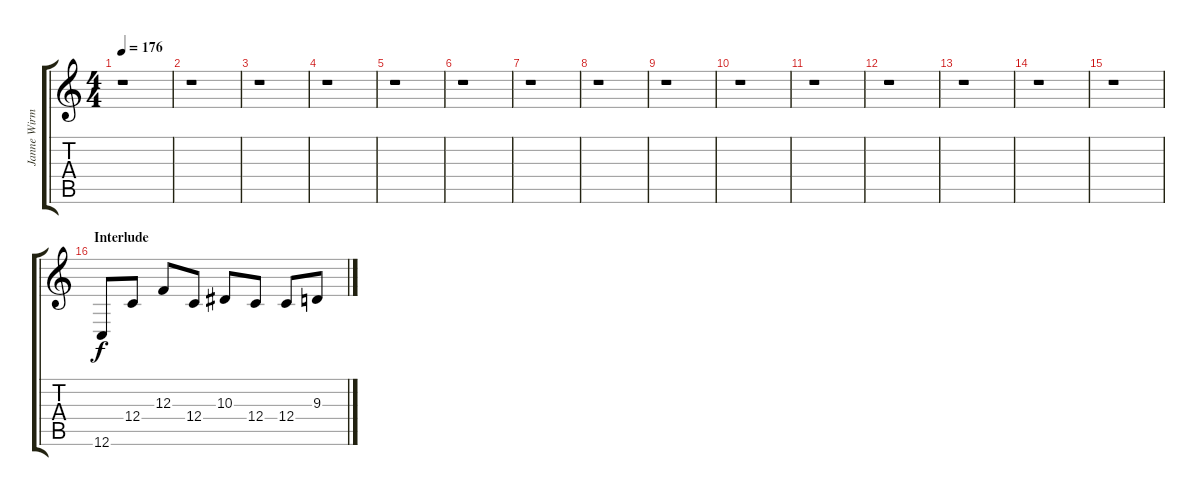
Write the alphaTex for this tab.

\track ("Janne Wirman [Rhy. Keys 1]" "Janne Wirm") {instrument tremolostrings}
\staff {score tabs}
\tuning (D4 A3 F3 C3 G2 C2) {hide}
\ts (4 4)
\tempo 176
\clef g2
\ks c
r.1{dy f} |
r.1 |
r.1 |
r.1 |
r.1 |
r.1 |
r.1 |
r.1 |
r.1 |
r.1 |
r.1 |
r.1 |
r.1 |
r.1 |
r.1 |
\section ("" "Interlude")
12.6.8 12.4.8 12.3.8 12.4.8 10.3.8 12.4.8 12.4.8 9.3.8
